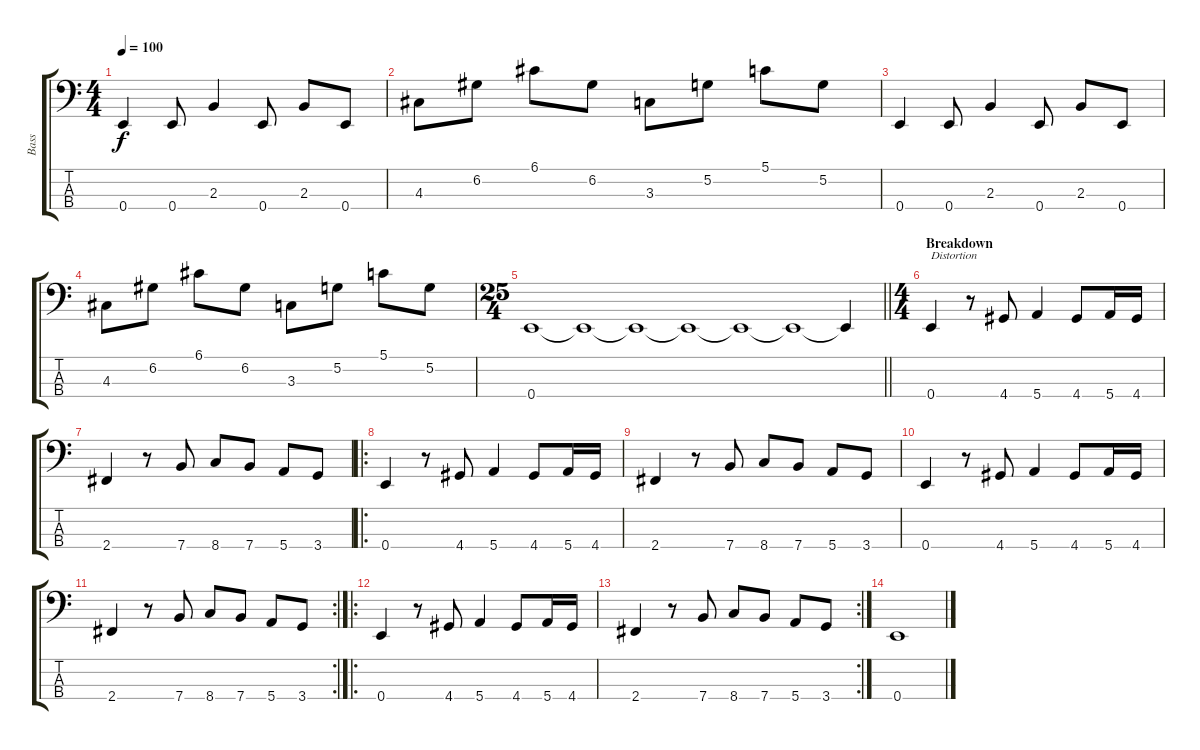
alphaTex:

\track ("Bass" "Bass") {instrument electricbassfinger}
\staff {score tabs}
\tuning (G2 D2 A1 E1) {hide}
\ts (4 4)
\tempo 100
\clef f4
\ks c
0.4.4{dy f} 0.4.8 2.3.4 0.4.8 2.3.8 0.4.8 |
4.3.8 6.2.8 6.1.8 6.2.8 3.3.8 5.2.8 5.1.8 5.2.8 |
0.4.4 0.4.8 2.3.4 0.4.8 2.3.8 0.4.8 |
4.3.8 6.2.8 6.1.8 6.2.8 3.3.8 5.2.8 5.1.8 5.2.8 |
\ts (25 4)
\barLineRight lightlight
0.4.1 0.4{t}.1 0.4{t}.1 0.4{t}.1 0.4{t}.1 0.4{t}.1 0.4{t}.4 |
\ts (4 4)
\section ("" "Breakdown")
0.4.4{txt "Distortion" instrument overdrivenguitar} r.8 4.4.8 5.4.4 4.4.8 5.4.16 4.4.16 |
2.4.4 r.8 7.4.8 8.4.8 7.4.8 5.4.8 3.4.8 |
\ro
0.4.4 r.8 4.4.8 5.4.4 4.4.8 5.4.16 4.4.16 |
2.4.4 r.8 7.4.8 8.4.8 7.4.8 5.4.8 3.4.8 |
0.4.4 r.8 4.4.8 5.4.4 4.4.8 5.4.16 4.4.16 |
\rc 2
2.4.4 r.8 7.4.8 8.4.8 7.4.8 5.4.8 3.4.8 |
\ro
0.4.4 r.8 4.4.8 5.4.4 4.4.8 5.4.16 4.4.16 |
\rc 2
2.4.4 r.8 7.4.8 8.4.8 7.4.8 5.4.8 3.4.8 |
0.4.1
